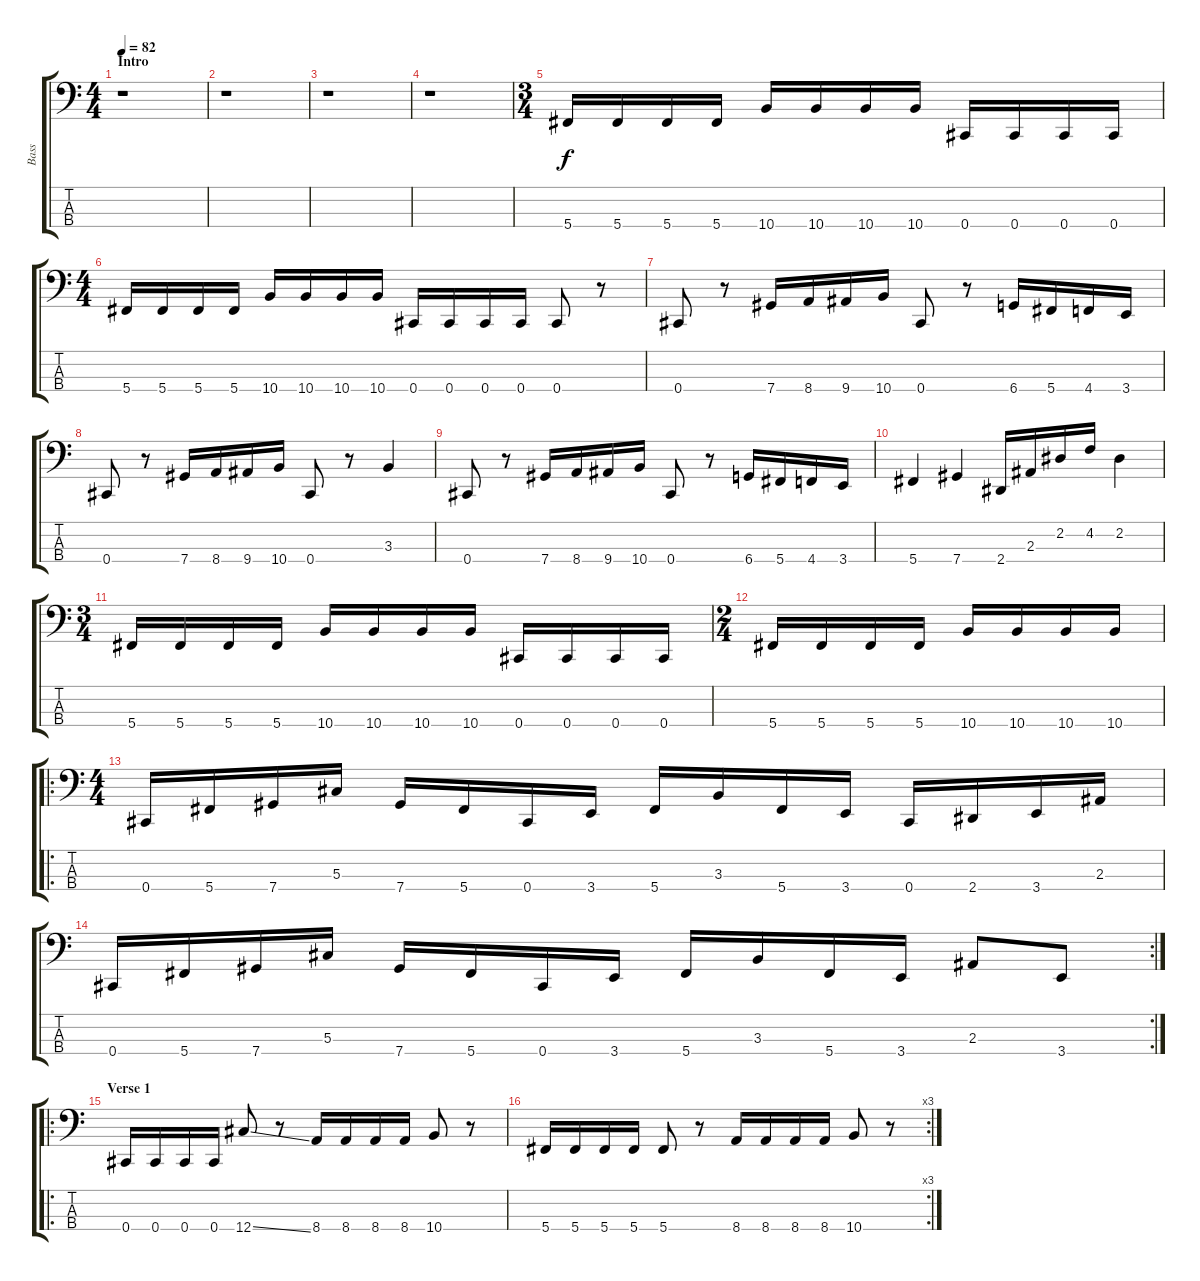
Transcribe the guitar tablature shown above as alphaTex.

\track ("Bass" "Bass") {instrument electricbassfinger}
\staff {score tabs}
\tuning (Gb2 Db2 Ab1 Db1) {hide}
\ts (4 4)
\section ("" "Intro")
\tempo 82
\clef f4
\ks c
r.1{dy f instrument electricbassfinger} |
r.1 |
r.1 |
r.1 |
\ts (3 4)
5.4.16 5.4.16 5.4.16 5.4.16 10.4.16 10.4.16 10.4.16 10.4.16 0.4.16 0.4.16 0.4.16 0.4.16 |
\ts (4 4)
5.4.16 5.4.16 5.4.16 5.4.16 10.4.16 10.4.16 10.4.16 10.4.16 0.4.16 0.4.16 0.4.16 0.4.16 0.4.8 r.8 |
0.4.8 r.8 7.4.16 8.4.16 9.4.16 10.4.16 0.4.8 r.8 6.4.16 5.4.16 4.4.16 3.4.16 |
0.4.8 r.8 7.4.16 8.4.16 9.4.16 10.4.16 0.4.8 r.8 3.3.4 |
0.4.8 r.8 7.4.16 8.4.16 9.4.16 10.4.16 0.4.8 r.8 6.4.16 5.4.16 4.4.16 3.4.16 |
5.4.4 7.4.4 2.4.16 2.3.16 2.2.16 4.2.16 2.2.4 |
\ts (3 4)
5.4.16 5.4.16 5.4.16 5.4.16 10.4.16 10.4.16 10.4.16 10.4.16 0.4.16 0.4.16 0.4.16 0.4.16 |
\ts (2 4)
5.4.16 5.4.16 5.4.16 5.4.16 10.4.16 10.4.16 10.4.16 10.4.16 |
\ro
\ts (4 4)
0.4.16 5.4.16 7.4.16 5.3.16 7.4.16 5.4.16 0.4.16 3.4.16 5.4.16 3.3.16 5.4.16 3.4.16 0.4.16 2.4.16 3.4.16 2.3.16 |
\rc 2
0.4.16 5.4.16 7.4.16 5.3.16 7.4.16 5.4.16 0.4.16 3.4.16 5.4.16 3.3.16 5.4.16 3.4.16 2.3.8 3.4.8 |
\ro
\section ("" "Verse 1")
0.4.16 0.4.16 0.4.16 0.4.16 12.4{ss}.8 r.8 8.4.16 8.4.16 8.4.16 8.4.16 10.4.8 r.8 |
\rc 3
5.4.16 5.4.16 5.4.16 5.4.16 5.4.8 r.8 8.4.16 8.4.16 8.4.16 8.4.16 10.4.8 r.8
